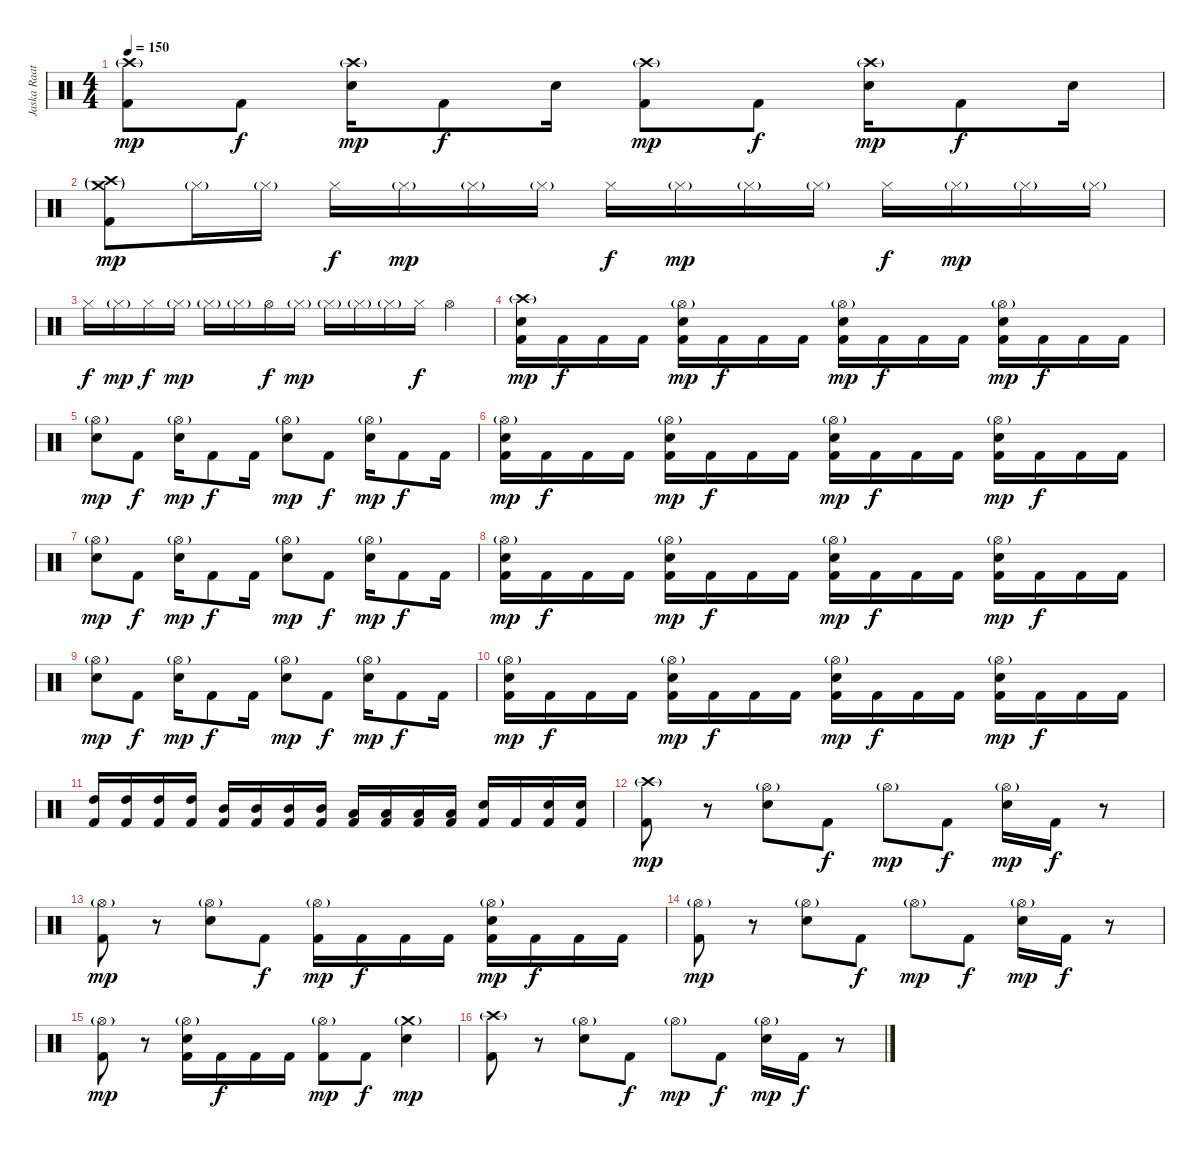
\track ("Jaska Raatikainen" "Jaska Raat") {instrument percussion}
\staff {score}
\articulation defaults
\ts (4 4)
\tempo 150
\clef neutral
\ks c
("Crash high (hit)"{g} "Kick (hit) 2").8{dy mp} "Kick (hit) 2".8{dy f} ("Crash high (hit)"{g} "Electric Snare (hit)").16{dy mp} "Kick (hit) 2".8{dy f} "Electric Snare (hit)".16 ("Crash high (hit)"{g} "Kick (hit) 2").8{dy mp} "Kick (hit) 2".8{dy f} ("Crash high (hit)"{g} "Electric Snare (hit)").16{dy mp} "Kick (hit) 2".8{dy f} "Electric Snare (hit)".16 |
("Crash high (hit)"{g} "Crash medium (hit)"{g} "Kick (hit) 2").8{dy mp} "Hi-Hat (closed)"{g}.16 "Hi-Hat (closed)"{g}.16 "Hi-Hat (closed)".16{dy f} "Hi-Hat (closed)"{g}.16{dy mp} "Hi-Hat (closed)"{g}.16 "Hi-Hat (closed)"{g}.16 "Hi-Hat (closed)".16{dy f} "Hi-Hat (closed)"{g}.16{dy mp} "Hi-Hat (closed)"{g}.16 "Hi-Hat (closed)"{g}.16 "Hi-Hat (closed)".16{dy f} "Hi-Hat (closed)"{g}.16{dy mp} "Hi-Hat (closed)"{g}.16 "Hi-Hat (closed)"{g}.16 |
"Hi-Hat (closed)".16{dy f} "Hi-Hat (closed)"{g}.16{dy mp} "Hi-Hat (closed)".16{dy f} "Hi-Hat (closed)"{g}.16{dy mp} "Hi-Hat (closed)"{g}.16 "Hi-Hat (closed)"{g}.16 "Hi-Hat (open)".16{dy f} "Hi-Hat (closed)"{g}.16{dy mp} "Hi-Hat (closed)"{g}.16 "Hi-Hat (closed)"{g}.16 "Hi-Hat (closed)"{g}.16 "Hi-Hat (closed)".16{dy f} "Hi-Hat (open)".4 |
("Crash high (hit)"{g} "Electric Snare (hit)" "Kick (hit) 2").16{dy mp} "Kick (hit) 2".16{dy f} "Kick (hit) 2".16 "Kick (hit) 2".16 ("Hi-Hat (open)"{g} "Electric Snare (hit)" "Kick (hit) 2").16{dy mp} "Kick (hit) 2".16{dy f} "Kick (hit) 2".16 "Kick (hit) 2".16 ("Hi-Hat (open)"{g} "Electric Snare (hit)" "Kick (hit) 2").16{dy mp} "Kick (hit) 2".16{dy f} "Kick (hit) 2".16 "Kick (hit) 2".16 ("Hi-Hat (open)"{g} "Electric Snare (hit)" "Kick (hit) 2").16{dy mp} "Kick (hit) 2".16{dy f} "Kick (hit) 2".16 "Kick (hit) 2".16 |
("Hi-Hat (open)"{g} "Electric Snare (hit)").8{dy mp} "Kick (hit) 2".8{dy f} ("Hi-Hat (open)"{g} "Electric Snare (hit)").16{dy mp} "Kick (hit) 2".8{dy f} "Kick (hit) 2".16 ("Hi-Hat (open)"{g} "Electric Snare (hit)").8{dy mp} "Kick (hit) 2".8{dy f} ("Hi-Hat (open)"{g} "Electric Snare (hit)").16{dy mp} "Kick (hit) 2".8{dy f} "Kick (hit) 2".16 |
("Hi-Hat (open)"{g} "Electric Snare (hit)" "Kick (hit) 2").16{dy mp} "Kick (hit) 2".16{dy f} "Kick (hit) 2".16 "Kick (hit) 2".16 ("Hi-Hat (open)"{g} "Electric Snare (hit)" "Kick (hit) 2").16{dy mp} "Kick (hit) 2".16{dy f} "Kick (hit) 2".16 "Kick (hit) 2".16 ("Hi-Hat (open)"{g} "Electric Snare (hit)" "Kick (hit) 2").16{dy mp} "Kick (hit) 2".16{dy f} "Kick (hit) 2".16 "Kick (hit) 2".16 ("Hi-Hat (open)"{g} "Electric Snare (hit)" "Kick (hit) 2").16{dy mp} "Kick (hit) 2".16{dy f} "Kick (hit) 2".16 "Kick (hit) 2".16 |
("Hi-Hat (open)"{g} "Electric Snare (hit)").8{dy mp} "Kick (hit) 2".8{dy f} ("Hi-Hat (open)"{g} "Electric Snare (hit)").16{dy mp} "Kick (hit) 2".8{dy f} "Kick (hit) 2".16 ("Hi-Hat (open)"{g} "Electric Snare (hit)").8{dy mp} "Kick (hit) 2".8{dy f} ("Hi-Hat (open)"{g} "Electric Snare (hit)").16{dy mp} "Kick (hit) 2".8{dy f} "Kick (hit) 2".16 |
("Hi-Hat (open)"{g} "Electric Snare (hit)" "Kick (hit) 2").16{dy mp} "Kick (hit) 2".16{dy f} "Kick (hit) 2".16 "Kick (hit) 2".16 ("Hi-Hat (open)"{g} "Electric Snare (hit)" "Kick (hit) 2").16{dy mp} "Kick (hit) 2".16{dy f} "Kick (hit) 2".16 "Kick (hit) 2".16 ("Hi-Hat (open)"{g} "Electric Snare (hit)" "Kick (hit) 2").16{dy mp} "Kick (hit) 2".16{dy f} "Kick (hit) 2".16 "Kick (hit) 2".16 ("Hi-Hat (open)"{g} "Electric Snare (hit)" "Kick (hit) 2").16{dy mp} "Kick (hit) 2".16{dy f} "Kick (hit) 2".16 "Kick (hit) 2".16 |
("Hi-Hat (open)"{g} "Electric Snare (hit)").8{dy mp} "Kick (hit) 2".8{dy f} ("Hi-Hat (open)"{g} "Electric Snare (hit)").16{dy mp} "Kick (hit) 2".8{dy f} "Kick (hit) 2".16 ("Hi-Hat (open)"{g} "Electric Snare (hit)").8{dy mp} "Kick (hit) 2".8{dy f} ("Hi-Hat (open)"{g} "Electric Snare (hit)").16{dy mp} "Kick (hit) 2".8{dy f} "Kick (hit) 2".16 |
("Hi-Hat (open)"{g} "Electric Snare (hit)" "Kick (hit) 2").16{dy mp} "Kick (hit) 2".16{dy f} "Kick (hit) 2".16 "Kick (hit) 2".16 ("Hi-Hat (open)"{g} "Electric Snare (hit)" "Kick (hit) 2").16{dy mp} "Kick (hit) 2".16{dy f} "Kick (hit) 2".16 "Kick (hit) 2".16 ("Hi-Hat (open)"{g} "Electric Snare (hit)" "Kick (hit) 2").16{dy mp} "Kick (hit) 2".16{dy f} "Kick (hit) 2".16 "Kick (hit) 2".16 ("Hi-Hat (open)"{g} "Electric Snare (hit)" "Kick (hit) 2").16{dy mp} "Kick (hit) 2".16{dy f} "Kick (hit) 2".16 "Kick (hit) 2".16 |
("High Tom (hit)" "Kick (hit) 2").16 ("High Tom (hit)" "Kick (hit) 2").16 ("High Tom (hit)" "Kick (hit) 2").16 ("High Tom (hit)" "Kick (hit) 2").16 ("Mid Tom (hit)" "Kick (hit) 2").16 ("Mid Tom (hit)" "Kick (hit) 2").16 ("Mid Tom (hit)" "Kick (hit) 2").16 ("Mid Tom (hit)" "Kick (hit) 2").16 ("Low Tom (hit)" "Kick (hit) 2").16 ("Low Tom (hit)" "Kick (hit) 2").16 ("Low Tom (hit)" "Kick (hit) 2").16 ("Low Tom (hit)" "Kick (hit) 2").16 ("Electric Snare (hit)" "Kick (hit) 2").16 "Kick (hit) 2".16 ("Electric Snare (hit)" "Kick (hit) 2").16 ("Electric Snare (hit)" "Kick (hit) 2").16 |
("Crash high (hit)"{g} "Kick (hit) 2").8{dy mp} r.8 ("Hi-Hat (open)"{g} "Electric Snare (hit)").8 "Kick (hit) 2".8{dy f} "Hi-Hat (open)"{g}.8{dy mp} "Kick (hit) 2".8{dy f} ("Hi-Hat (open)"{g} "Electric Snare (hit)").16{dy mp} "Kick (hit) 2".16{dy f} r.8 |
("Hi-Hat (open)"{g} "Kick (hit) 2").8{dy mp} r.8 ("Hi-Hat (open)"{g} "Electric Snare (hit)").8 "Kick (hit) 2".8{dy f} ("Hi-Hat (open)"{g} "Kick (hit) 2").16{dy mp} "Kick (hit) 2".16{dy f} "Kick (hit) 2".16 "Kick (hit) 2".16 ("Hi-Hat (open)"{g} "Electric Snare (hit)" "Kick (hit) 2").16{dy mp} "Kick (hit) 2".16{dy f} "Kick (hit) 2".16 "Kick (hit) 2".16 |
("Hi-Hat (open)"{g} "Kick (hit) 2").8{dy mp} r.8 ("Hi-Hat (open)"{g} "Electric Snare (hit)").8 "Kick (hit) 2".8{dy f} "Hi-Hat (open)"{g}.8{dy mp} "Kick (hit) 2".8{dy f} ("Hi-Hat (open)"{g} "Electric Snare (hit)").16{dy mp} "Kick (hit) 2".16{dy f} r.8 |
("Hi-Hat (open)"{g} "Kick (hit) 2").8{dy mp} r.8 ("Hi-Hat (open)"{g} "Electric Snare (hit)" "Kick (hit) 2").16 "Kick (hit) 2".16{dy f} "Kick (hit) 2".16 "Kick (hit) 2".16 ("Hi-Hat (open)"{g} "Kick (hit) 2").8{dy mp} "Kick (hit) 2".8{dy f} ("Crash medium (hit)"{g} "Electric Snare (hit)").4{dy mp} |
("Crash high (hit)"{g} "Kick (hit) 2").8 r.8 ("Hi-Hat (open)"{g} "Electric Snare (hit)").8 "Kick (hit) 2".8{dy f} "Hi-Hat (open)"{g}.8{dy mp} "Kick (hit) 2".8{dy f} ("Hi-Hat (open)"{g} "Electric Snare (hit)").16{dy mp} "Kick (hit) 2".16{dy f} r.8
